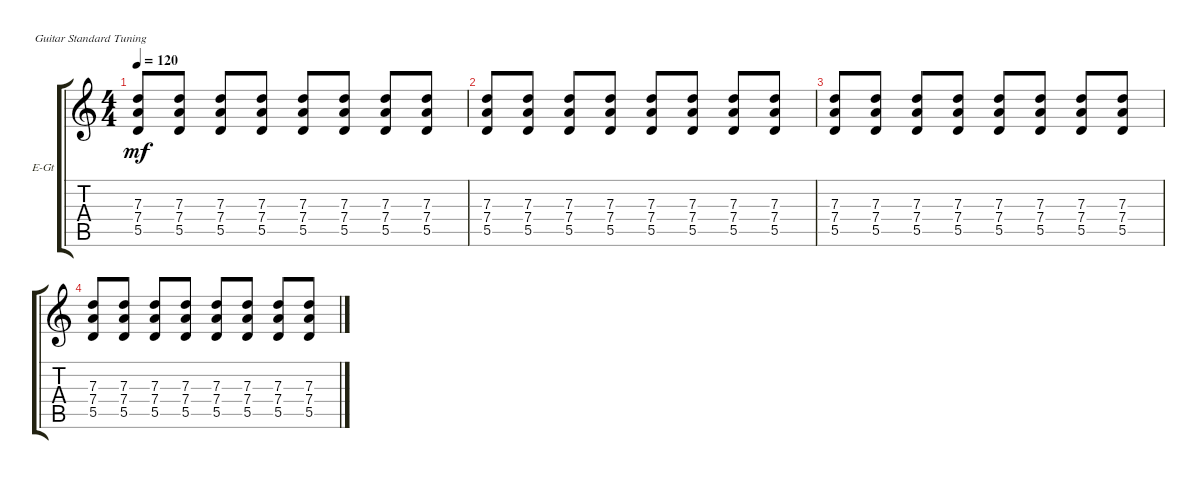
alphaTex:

\bracketExtendMode groupsimilarinstruments
\firstSystemTrackNameOrientation horizontal
\otherSystemsTrackNameOrientation horizontal
\track ("Electric Guitar" "E-Gt") {instrument distortionguitar}
\staff {score tabs}
\tuning (E4 B3 G3 D3 A2 E2)
\ts (4 4)
\tempo 120
\clef g2
\ks c
(7.4 5.5 7.3).8{dy mf} (7.4 5.5 7.3).8 (7.4 5.5 7.3).8 (7.4 5.5 7.3).8 (7.4 5.5 7.3).8 (7.4 5.5 7.3).8 (7.4 5.5 7.3).8 (7.4 5.5 7.3).8 |
(7.4 5.5 7.3).8 (7.4 5.5 7.3).8 (7.4 5.5 7.3).8 (7.4 5.5 7.3).8 (7.4 5.5 7.3).8 (7.4 5.5 7.3).8 (7.4 5.5 7.3).8 (7.4 5.5 7.3).8 |
(7.4 5.5 7.3).8 (7.4 5.5 7.3).8 (7.4 5.5 7.3).8 (7.4 5.5 7.3).8 (7.4 5.5 7.3).8 (7.4 5.5 7.3).8 (7.4 5.5 7.3).8 (7.4 5.5 7.3).8 |
(7.4 5.5 7.3).8 (7.4 5.5 7.3).8 (7.4 5.5 7.3).8 (7.4 5.5 7.3).8 (7.4 5.5 7.3).8 (7.4 5.5 7.3).8 (7.4 5.5 7.3).8 (7.4 5.5 7.3).8
